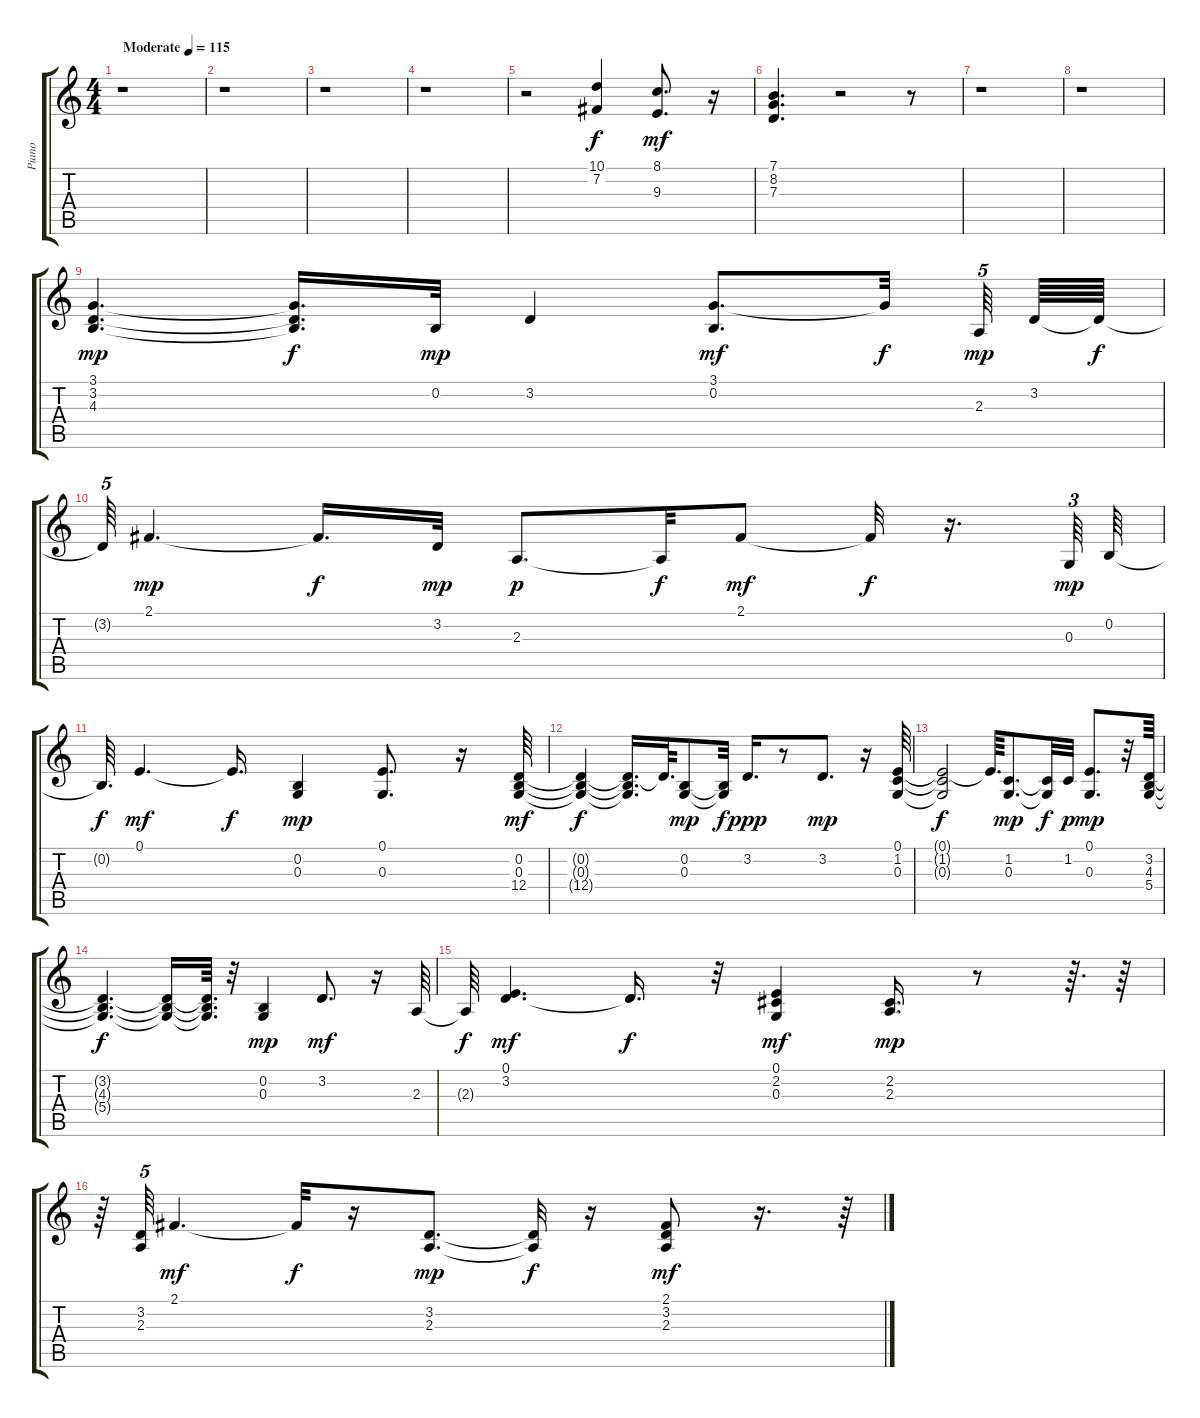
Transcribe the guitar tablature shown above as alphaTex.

\track ("Piano" "Piano") {instrument brightacousticpiano}
\staff {score tabs}
\tuning (E4 B3 G3 D3 A2 E2) {hide}
\ts (4 4)
\tempo (115 "Moderate")
\clef g2
\ks c
r.1{dy f instrument brightacousticpiano} |
r.1 |
r.1 |
r.1 |
r.2 (10.1 7.2).4 (8.1 9.3).8{d dy mf} r.16 |
(7.1 8.2 7.3).4{d} r.2 r.8 |
r.1 |
r.1 |
(3.1 3.2 4.3).4{d dy mp} (3.1{t} 3.2{t} 4.3{t}).16{d dy f} 0.2.32{dy mp} 3.2.4 (3.1 0.2).8{d dy mf} 3.1{t}.32{dy f beam splitsecondary} 2.3.64{tu (5 4) dy mp beam splitsecondary} 3.2.64 3.2{t}.64{dy f} |
3.2{t}.64{tu (5 4)} 2.1.4{d dy mp} 2.1{t}.16{d dy f} 3.2.32{dy mp} 2.3.8{d dy p} 2.3{t}.32{dy f} 2.1.8{dy mf} 2.1{t}.32{dy f} r.16{d} 0.3.64{tu (3 2) dy mp} 0.2.64 |
0.2{t}.64{d dy f} 0.1.4{d dy mf} 0.1{t}.16{d dy f} (0.2 0.3).4{dy mp} (0.1 0.3).8{d} r.16 (0.2 0.3 12.4).64{dy mf} |
(0.2{t} 0.3{t} 12.4{t}).4{dy f} (0.2{t} 0.3{t} 12.4{t}).16{d} 12.4{t}.64{d} (0.2 0.3).8{dy mp} (0.2{t} 0.3{t}).32{dy f} 3.2.16{d dy ppp} r.8 3.2.8{d dy mp} r.16 (0.1 1.2 0.3).64 |
(0.1{t} 1.2{t} 0.3{t}).2{dy f} 0.1{t}.64{d} (1.2 0.3).8{d dy mp} (1.2{t} 0.3{t}).32{dy f} 1.2.32{dy p} (0.1 0.3).8{d dy mp} r.32 (3.2 4.3 5.4).64 |
(3.2{t} 4.3{t} 5.4{t}).4{d dy f} (3.2{t} 4.3{t} 5.4{t}).16 (3.2{t} 4.3{t} 5.4{t}).64{d} r.32 (0.2 0.3).4{dy mp} 3.2.8{d dy mf} r.16 2.3.64 |
2.3{t}.64{dy f} (0.1 3.2).4{d dy mf} 3.2{t}.16{d dy f} r.32 (0.1 2.2 0.3).4{dy mf} (2.2 2.3).16{d dy mp} r.8 r.64{d} r.64 |
r.64 (3.2 2.3).64{tu (5 4)} 2.1.4{d dy mf} 2.1{t}.32{dy f} r.16 (3.2 2.3).8{d dy mp} (3.2{t} 2.3{t}).32{dy f} r.16 (2.1 3.2 2.3).8{dy mf} r.16{d} r.64
